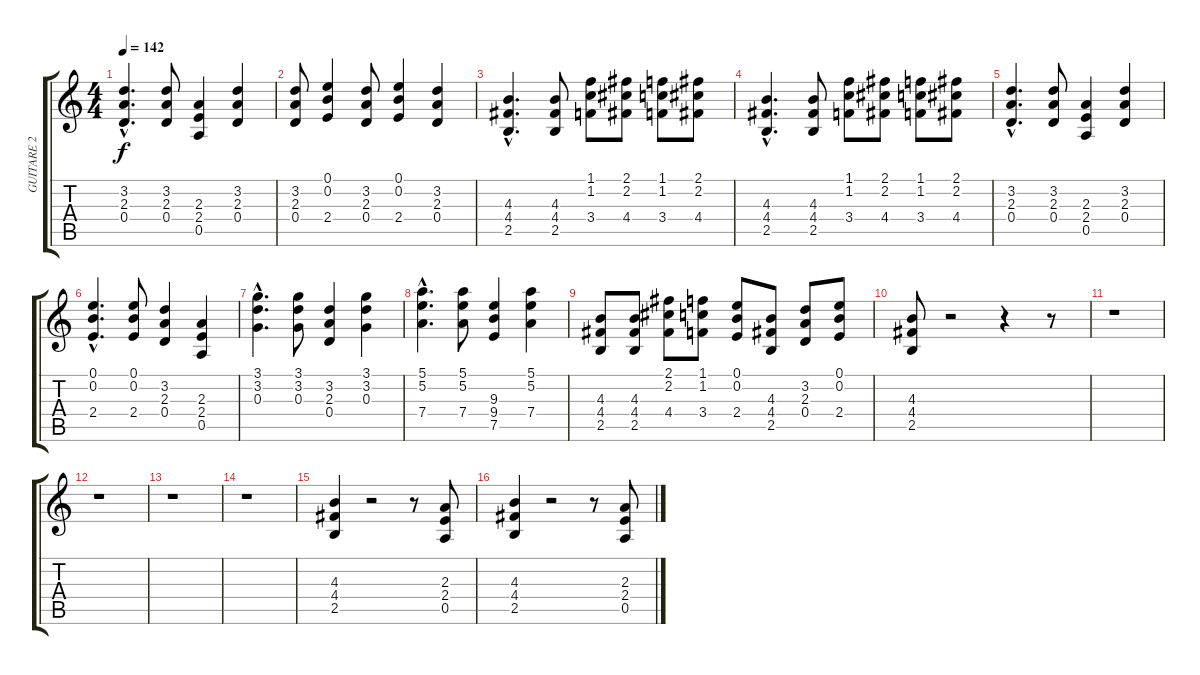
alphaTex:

\track ("GUITARE 2" "GUITARE 2") {instrument distortionguitar}
\staff {score tabs}
\tuning (E4 B3 G3 D3 A2 E2) {hide}
\ts (4 4)
\tempo 142
\clef g2
\ks c
(3.2{hac} 2.3{hac} 0.4{hac}).4{d dy f} (3.2 2.3 0.4).8 (2.3 2.4 0.5).4 (3.2 2.3 0.4).4 |
(3.2 2.3 0.4).8 (0.1 0.2 2.4).4 (3.2 2.3 0.4).8 (0.1 0.2 2.4).4 (3.2 2.3 0.4).4 |
(4.3{hac} 4.4{hac} 2.5{hac}).4{d} (4.3 4.4 2.5).8 (1.1 1.2 3.4).8 (2.1 2.2 4.4).8 (1.1 1.2 3.4).8 (2.1 2.2 4.4).8 |
(4.3{hac} 4.4{hac} 2.5{hac}).4{d} (4.3 4.4 2.5).8 (1.1 1.2 3.4).8 (2.1 2.2 4.4).8 (1.1 1.2 3.4).8 (2.1 2.2 4.4).8 |
(3.2{hac} 2.3{hac} 0.4{hac}).4{d} (3.2 2.3 0.4).8 (2.3 2.4 0.5).4 (3.2 2.3 0.4).4 |
(0.1{hac} 0.2{hac} 2.4{hac}).4{d} (0.1 0.2 2.4).8 (3.2 2.3 0.4).4 (2.3 2.4 0.5).4 |
(3.1{hac} 3.2{hac} 0.3{hac}).4{d} (3.1 3.2 0.3).8 (3.2 2.3 0.4).4 (3.1 3.2 0.3).4 |
(5.1{hac} 5.2{hac} 7.4{hac}).4{d} (5.1 5.2 7.4).8 (9.3 9.4 7.5).4 (5.1 5.2 7.4).4 |
(4.3 4.4 2.5).8 (4.3 4.4 2.5).8 (2.1 2.2 4.4).8 (1.1 1.2 3.4).8 (0.1 0.2 2.4).8 (4.3 4.4 2.5).8 (3.2 2.3 0.4).8 (0.1 0.2 2.4).8 |
(4.3 4.4 2.5).8 r.2 r.4 r.8 |
r.1 |
r.1 |
r.1 |
r.1 |
(4.3 4.4 2.5).4 r.2 r.8 (2.3 2.4 0.5).8 |
(4.3 4.4 2.5).4 r.2 r.8 (2.3 2.4 0.5).8
